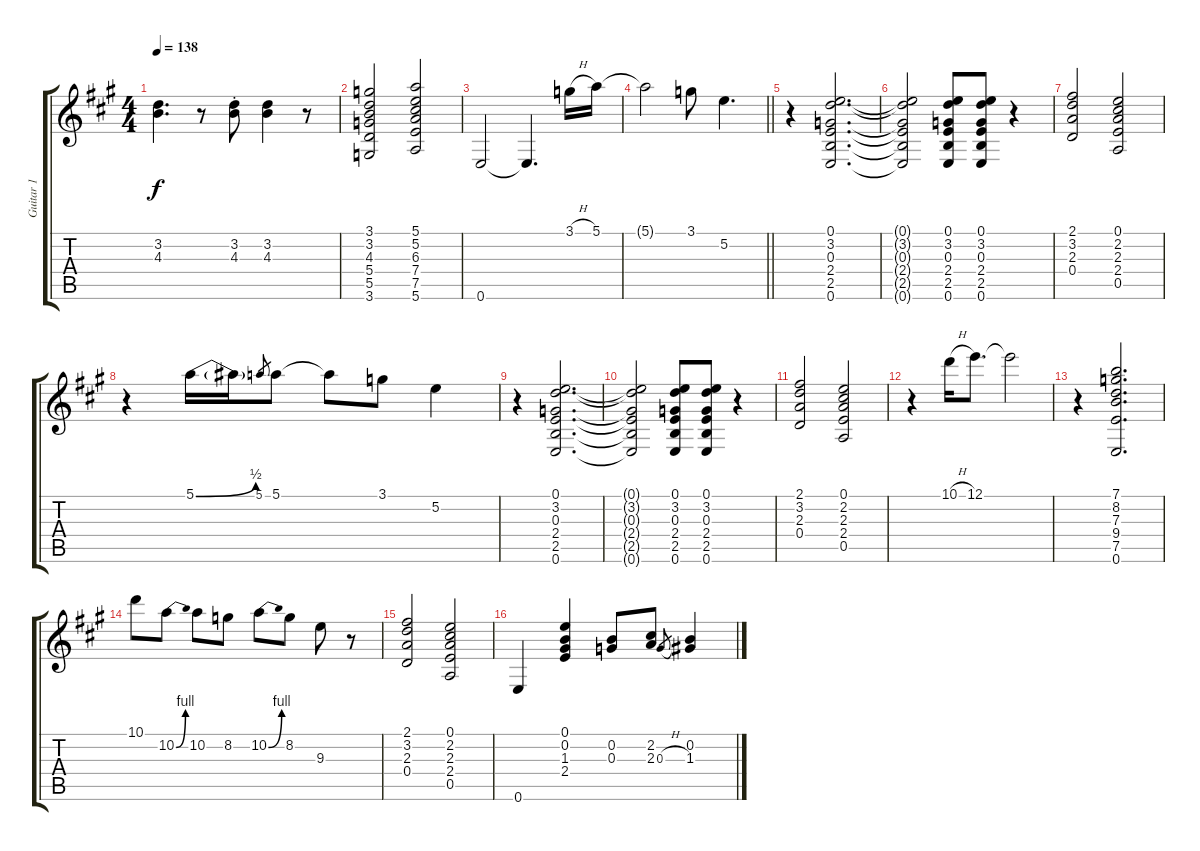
\track ("Guitar 1" "Guitar 1") {instrument electricguitarclean}
\staff {score tabs}
\tuning (E4 B3 G3 D3 A2 E2) {hide}
\ts (4 4)
\tempo 138
\clef g2
\ks a
(3.2 4.3).4{d dy f} r.8 (3.2{st} 4.3{st}).8 (3.2 4.3).4 r.8 |
(3.1 3.2 4.3 5.4 5.5 3.6).2 (5.1 5.2 6.3 7.4 7.5 5.6).2 |
0.6.2 0.6{t}.4{d} 3.1{h}.16 5.1.16 |
\barLineRight lightlight
5.1{t}.2 3.1.8 5.2.4{d} |
r.4 (0.1 3.2 0.3 2.4 2.5 0.6).2{d} |
(0.1{t} 3.2{t} 0.3{t} 2.4{t} 2.5{t} 0.6{t}).2 (0.1 3.2 0.3 2.4 2.5 0.6).8 (0.1 3.2 0.3 2.4 2.5 0.6).8 r.4 |
(2.1 3.2 2.3 0.4).2 (0.1 2.2 2.3 2.4 0.5).2 |
r.4 5.1{be (bend 0 0 60 2)}.16 5.1{t}.16 5.1.8{gr} 5.1.8 5.1{t}.8 3.1.8 5.2.4 |
r.4 (0.1 3.2 0.3 2.4 2.5 0.6).2{d} |
(0.1{t} 3.2{t} 0.3{t} 2.4{t} 2.5{t} 0.6{t}).2 (0.1 3.2 0.3 2.4 2.5 0.6).8 (0.1 3.2 0.3 2.4 2.5 0.6).8 r.4 |
(2.1 3.2 2.3 0.4).2 (0.1 2.2 2.3 2.4 0.5).2 |
r.4 10.1{h}.16 12.1.8{d} 12.1{t}.2 |
r.4 (7.1 8.2 7.3 9.4 7.5 0.6).2{d} |
10.1.8 10.2{be (bend 0 0 60 4)}.8 10.2.8 8.2.8 10.2{be (bend 0 0 60 4)}.8 8.2.8 9.3.8 r.8 |
(2.1 3.2 2.3 0.4).2 (0.1 2.2 2.3 2.4 0.5).2 |
0.6.4 (0.1 0.2 1.3 2.4).4 (0.2 0.3).8 (2.2 2.3).8 0.3{h}.8{gr} (0.2 1.3).4
